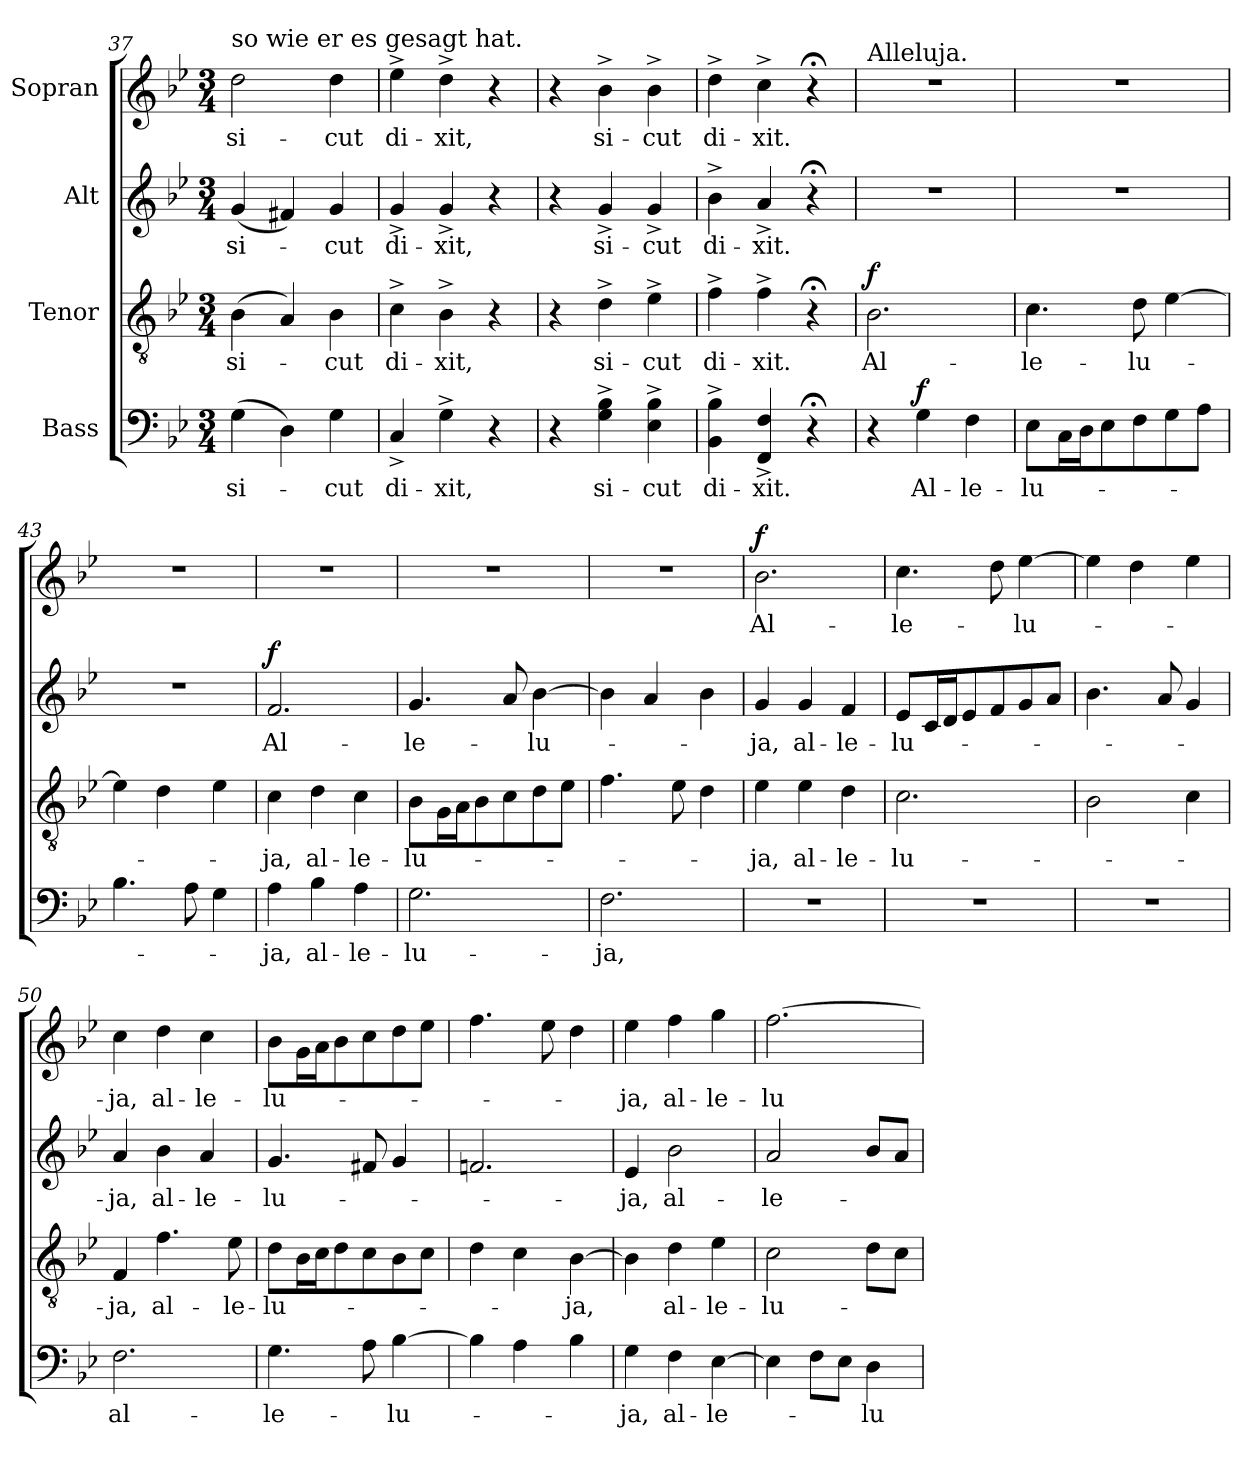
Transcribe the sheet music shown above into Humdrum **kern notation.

**kern	**text	**dynam	**kern	**text	**dynam	**kern	**text	**dynam	**kern	**text	**dynam
*part4	*part4	*part4	*part3	*part3	*part3	*part2	*part2	*part2	*part1	*part1	*part1
*staff4	*staff4	*staff4	*staff3	*staff3	*staff3	*staff2	*staff2	*staff2	*staff1	*staff1	*staff1
*I"Bass	*	*	*I"Tenor	*	*	*I"Alt	*	*	*I"Sopran	*	*
*clefF4	*	*	*clefGv2	*	*	*clefG2	*	*	*clefG2	*	*
*k[b-e-]	*	*	*k[b-e-]	*	*	*k[b-e-]	*	*	*k[b-e-]	*	*
*M3/4	*	*	*M3/4	*	*	*M3/4	*	*	*M3/4	*	*
=37	=37	=37	=37	=37	=37	=37	=37	=37	=37	=37	=37
!	!	!	!	!	!	!	!	!	!LO:TX:a:t=so wie er es gesagt hat.	!	!
!	!LO:LY:b	!	!	!LO:LY:b	!	!	!LO:LY:b	!	!	!LO:LY:b	!
(4G\	si-	.	(4B-\	si-	.	(4g/	si-	.	2dd\	si-	.
4D\)	.	.	4A/)	.	.	4f#X/)	.	.	.	.	.
!	!LO:LY:b	!	!	!LO:LY:b	!	!	!LO:LY:b	!	!	!LO:LY:b	!
4G\	-cut	.	4B-\	-cut	.	4g/	-cut	.	4dd\	-cut	.
=38	=38	=38	=38	=38	=38	=38	=38	=38	=38	=38	=38
!	!LO:LY:b	!	!	!LO:LY:b	!	!	!LO:LY:b	!	!	!LO:LY:b	!
4C^/	di-	.	4c^\	di-	.	4g^/	di-	.	4ee-^\	di-	.
!	!LO:LY:b	!	!	!LO:LY:b	!	!	!LO:LY:b	!	!	!LO:LY:b	!
4G^\	-xit,	.	4B-^\	-xit,	.	4g^/	-xit,	.	4dd^\	-xit,	.
4r	.	.	4r	.	.	4r	.	.	4r	.	.
!!LO:PB:g=z
=39	=39	=39	=39	=39	=39	=39	=39	=39	=39	=39	=39
4r	.	.	4r	.	.	4r	.	.	4r	.	.
!	!LO:LY:b	!	!	!LO:LY:b	!	!	!LO:LY:b	!	!	!LO:LY:b	!
4G\^ 4B-\^	si-	.	4d^\	si-	.	4g^/	si-	.	4b-^\	si-	.
!	!LO:LY:b	!	!	!LO:LY:b	!	!	!LO:LY:b	!	!	!LO:LY:b	!
4E-\^ 4B-\^	-cut	.	4e-^\	-cut	.	4g^/	-cut	.	4b-^\	-cut	.
=40	=40	=40	=40	=40	=40	=40	=40	=40	=40	=40	=40
!	!LO:LY:b	!	!	!LO:LY:b	!	!	!LO:LY:b	!	!	!LO:LY:b	!
4BB-\^ 4B-\^	di-	.	4f^\	di-	.	4b-^\	di-	.	4dd^\	di-	.
!	!LO:LY:b	!	!	!LO:LY:b	!	!	!LO:LY:b	!	!	!LO:LY:b	!
4FF/^ 4F/^	-xit.	.	4f^\	-xit.	.	4a^/	-xit.	.	4cc^\	-xit.	.
4r;<	.	.	4r;<	.	.	4r;<	.	.	4r;<	.	.
=41	=41	=41	=41	=41	=41	=41	=41	=41	=41	=41	=41
!	!	!	!	!	!	!	!	!	!LO:TX:a:t=Alleluja.	!	!
!	!	!	!	!LO:LY:b	!LO:DY:a	!	!	!	!	!	!
4r	.	.	2.B-\	Al-	f	2.r	.	.	2.r	.	.
!	!LO:LY:b	!LO:DY:a	!	!	!	!	!	!	!	!	!
4G\	Al-	f	.	.	.	.	.	.	.	.	.
!	!LO:LY:b	!	!	!	!	!	!	!	!	!	!
4F\	-le-	.	.	.	.	.	.	.	.	.	.
=42	=42	=42	=42	=42	=42	=42	=42	=42	=42	=42	=42
!	!LO:LY:b	!	!	!LO:LY:b	!	!	!	!	!	!	!
8E-\L	-lu-	.	4.c\	-le-	.	2.r	.	.	2.r	.	.
16C\L	.	.	.	.	.	.	.	.	.	.	.
16D\J	.	.	.	.	.	.	.	.	.	.	.
8E-\	.	.	.	.	.	.	.	.	.	.	.
!	!	!	!	!LO:LY:b	!	!	!	!	!	!	!
8F\	.	.	8d\	-lu-	.	.	.	.	.	.	.
8G\	.	.	[4e-\	.	.	.	.	.	.	.	.
8A\J	.	.	.	.	.	.	.	.	.	.	.
=43	=43	=43	=43	=43	=43	=43	=43	=43	=43	=43	=43
4.B-\	.	.	4e-\]	.	.	2.r	.	.	2.r	.	.
.	.	.	4d\	.	.	.	.	.	.	.	.
8A\	.	.	.	.	.	.	.	.	.	.	.
4G\	.	.	4e-\	.	.	.	.	.	.	.	.
=44	=44	=44	=44	=44	=44	=44	=44	=44	=44	=44	=44
!	!LO:LY:b	!	!	!LO:LY:b	!	!	!LO:LY:b	!LO:DY:a	!	!	!
4A\	-ja,	.	4c\	-ja,	.	2.f/	Al-	f	2.r	.	.
!	!LO:LY:b	!	!	!LO:LY:b	!	!	!	!	!	!	!
4B-\	al-	.	4d\	al-	.	.	.	.	.	.	.
!	!LO:LY:b	!	!	!LO:LY:b	!	!	!	!	!	!	!
4A\	-le-	.	4c\	-le-	.	.	.	.	.	.	.
!!LO:LB:g=z
=45	=45	=45	=45	=45	=45	=45	=45	=45	=45	=45	=45
!	!LO:LY:b	!	!	!LO:LY:b	!	!	!LO:LY:b	!	!	!	!
2.G\	-lu-	.	8B-\L	-lu-	.	4.g/	-le-	.	2.r	.	.
.	.	.	16G\L	.	.	.	.	.	.	.	.
.	.	.	16A\J	.	.	.	.	.	.	.	.
.	.	.	8B-\	.	.	.	.	.	.	.	.
.	.	.	8c\	.	.	8a/	.	.	.	.	.
!	!	!	!	!	!	!	!LO:LY:b	!	!	!	!
.	.	.	8d\	.	.	[4b-\	-lu-	.	.	.	.
.	.	.	8e-\J	.	.	.	.	.	.	.	.
=46	=46	=46	=46	=46	=46	=46	=46	=46	=46	=46	=46
!	!LO:LY:b	!	!	!	!	!	!	!	!	!	!
2.F\	-ja,	.	4.f\	.	.	4b-\]	.	.	2.r	.	.
.	.	.	.	.	.	4a/	.	.	.	.	.
.	.	.	8e-\	.	.	.	.	.	.	.	.
.	.	.	4d\	.	.	4b-\	.	.	.	.	.
=47	=47	=47	=47	=47	=47	=47	=47	=47	=47	=47	=47
!	!	!	!	!LO:LY:b	!	!	!LO:LY:b	!	!	!LO:LY:b	!LO:DY:a
2.r	.	.	4e-\	-ja,	.	4g/	-ja,	.	2.b-\	Al-	f
!	!	!	!	!LO:LY:b	!	!	!LO:LY:b	!	!	!	!
.	.	.	4e-\	al-	.	4g/	al-	.	.	.	.
!	!	!	!	!LO:LY:b	!	!	!LO:LY:b	!	!	!	!
.	.	.	4d\	-le-	.	4f/	-le-	.	.	.	.
=48	=48	=48	=48	=48	=48	=48	=48	=48	=48	=48	=48
!	!	!	!	!LO:LY:b	!	!	!LO:LY:b	!	!	!LO:LY:b	!
2.r	.	.	2.c\	-lu-	.	8e-/L	-lu-	.	4.cc\	-le-	.
.	.	.	.	.	.	16c/L	.	.	.	.	.
.	.	.	.	.	.	16d/J	.	.	.	.	.
.	.	.	.	.	.	8e-/	.	.	.	.	.
.	.	.	.	.	.	8f/	.	.	8dd\	.	.
!	!	!	!	!	!	!	!	!	!	!LO:LY:b	!
.	.	.	.	.	.	8g/	.	.	[4ee-\	-lu-	.
.	.	.	.	.	.	8a/J	.	.	.	.	.
=49	=49	=49	=49	=49	=49	=49	=49	=49	=49	=49	=49
2.r	.	.	2B-\	.	.	4.b-\	.	.	4ee-\]	.	.
.	.	.	.	.	.	.	.	.	4dd\	.	.
.	.	.	.	.	.	8a/	.	.	.	.	.
.	.	.	4c\	.	.	4g/	.	.	4ee-\	.	.
=50	=50	=50	=50	=50	=50	=50	=50	=50	=50	=50	=50
!	!LO:LY:b	!	!	!LO:LY:b	!	!	!LO:LY:b	!	!	!LO:LY:b	!
2.F\	al-	.	4F/	-ja,	.	4a/	-ja,	.	4cc\	-ja,	.
!	!	!	!	!LO:LY:b	!	!	!LO:LY:b	!	!	!LO:LY:b	!
.	.	.	4.f\	al-	.	4b-\	al-	.	4dd\	al-	.
!	!	!	!	!	!	!	!LO:LY:b	!	!	!LO:LY:b	!
.	.	.	.	.	.	4a/	-le-	.	4cc\	-le-	.
!	!	!	!	!LO:LY:b	!	!	!	!	!	!	!
.	.	.	8e-\	-le-	.	.	.	.	.	.	.
!!LO:LB:g=z
=51	=51	=51	=51	=51	=51	=51	=51	=51	=51	=51	=51
!	!LO:LY:b	!	!	!LO:LY:b	!	!	!LO:LY:b	!	!	!LO:LY:b	!
4.G\	-le-	.	8d\L	-lu-	.	4.g/	-lu-	.	8b-\L	-lu-	.
.	.	.	16B-\L	.	.	.	.	.	16g\L	.	.
.	.	.	16c\J	.	.	.	.	.	16a\J	.	.
.	.	.	8d\	.	.	.	.	.	8b-\	.	.
8A\	.	.	8c\	.	.	8f#X/	.	.	8cc\	.	.
!	!LO:LY:b	!	!	!	!	!	!	!	!	!	!
[4B-\	-lu-	.	8B-\	.	.	4g/	.	.	8dd\	.	.
.	.	.	8c\J	.	.	.	.	.	8ee-\J	.	.
=52	=52	=52	=52	=52	=52	=52	=52	=52	=52	=52	=52
4B-\]	.	.	4d\	.	.	2.fn/	.	.	4.ff\	.	.
4A\	.	.	4c\	.	.	.	.	.	.	.	.
.	.	.	.	.	.	.	.	.	8ee-\	.	.
!	!	!	!	!LO:LY:b	!	!	!	!	!	!	!
4B-\	.	.	[4B-\	-ja,	.	.	.	.	4dd\	.	.
=53	=53	=53	=53	=53	=53	=53	=53	=53	=53	=53	=53
!	!LO:LY:b	!	!	!	!	!	!LO:LY:b	!	!	!LO:LY:b	!
4G\	-ja,	.	4B-\]	.	.	4e-/	-ja,	.	4ee-\	-ja,	.
!	!LO:LY:b	!	!	!LO:LY:b	!	!	!LO:LY:b	!	!	!LO:LY:b	!
4F\	al-	.	4d\	al-	.	2b-\	al-	.	4ff\	al-	.
!	!LO:LY:b	!	!	!LO:LY:b	!	!	!	!	!	!LO:LY:b	!
[4E-\	-le-	.	4e-\	-le-	.	.	.	.	4gg\	-le-	.
=54	=54	=54	=54	=54	=54	=54	=54	=54	=54	=54	=54
!	!	!	!	!LO:LY:b	!	!	!LO:LY:b	!	!	!LO:LY:b	!
4E-\]	.	.	2c\	-lu-	.	2a/	-le-	.	[2.ff\	-lu-	.
8F\L	.	.	.	.	.	.	.	.	.	.	.
8E-\J	.	.	.	.	.	.	.	.	.	.	.
!	!LO:LY:b	!	!	!	!	!	!	!	!	!	!
4D\	-lu-	.	8d\L	.	.	8b-/L	.	.	.	.	.
.	.	.	8c\J	.	.	8a/J	.	.	.	.	.
=	=	=	=	=	=	=	=	=	=	=	=
*-	*-	*-	*-	*-	*-	*-	*-	*-	*-	*-	*-
